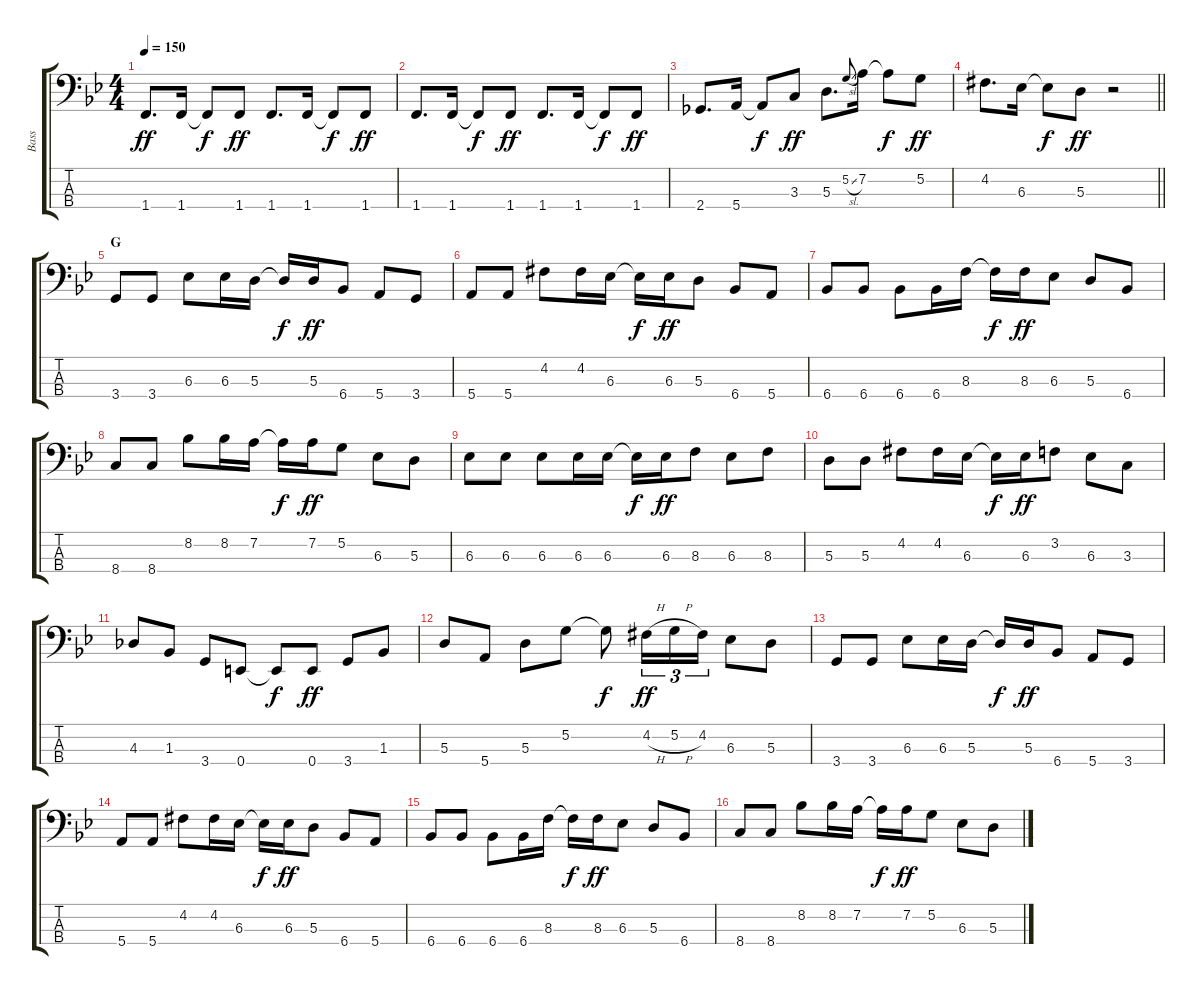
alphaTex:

\track ("Bass" "Bass") {instrument electricbasspick}
\staff {score tabs}
\tuning (G2 D2 A1 E1) {hide}
\ts (4 4)
\tempo 150
\clef f4
\ks bb
1.4.8{d dy ff} 1.4.16 1.4{t}.8{dy f} 1.4.8{dy ff} 1.4.8{d} 1.4.16 1.4{t}.8{dy f} 1.4.8{dy ff} |
1.4.8{d} 1.4.16 1.4{t}.8{dy f} 1.4.8{dy ff} 1.4.8{d} 1.4.16 1.4{t}.8{dy f} 1.4.8{dy ff} |
2.4.8{d} 5.4.16 5.4{t}.8{dy f} 3.3.8{dy ff} 5.3.8{d} 5.2{sl}.8{gr onbeat} 7.2.16 7.2{t}.8{dy f} 5.2.8{dy ff} |
\barLineRight lightlight
4.2{acc #}.8{d} 6.3.16 6.3{t}.8{dy f} 5.3.8{dy ff} r.2 |
\section ("" "G")
3.4.8 3.4.8 6.3.8 6.3.16 5.3.16 5.3{t}.16{dy f} 5.3.16{dy ff} 6.4.8 5.4.8 3.4.8 |
5.4.8 5.4.8 4.2{acc #}.8 4.2{acc #}.16 6.3.16 6.3{t}.16{dy f} 6.3.16{dy ff} 5.3.8 6.4.8 5.4.8 |
6.4.8 6.4.8 6.4.8 6.4.16 8.3.16 8.3{t}.16{dy f} 8.3.16{dy ff} 6.3.8 5.3.8 6.4.8 |
8.4.8 8.4.8 8.2.8 8.2.16 7.2.16 7.2{t}.16{dy f} 7.2.16{dy ff} 5.2.8 6.3.8 5.3.8 |
6.3.8 6.3.8 6.3.8 6.3.16 6.3.16 6.3{t}.16{dy f} 6.3.16{dy ff} 8.3.8 6.3.8 8.3.8 |
5.3.8 5.3.8 4.2{acc #}.8 4.2{acc #}.16 6.3.16 6.3{t}.16{dy f} 6.3.16{dy ff} 3.2.8 6.3.8 3.3.8 |
4.3.8 1.3.8 3.4.8 0.4.8 0.4{t}.8{dy f} 0.4.8{dy ff} 3.4.8 1.3.8 |
5.3.8 5.4.8 5.3.8 5.2.8 5.2{t}.8{dy f} 4.2{h acc #}.16{tu (3 2) dy ff} 5.2{h}.16{tu (3 2)} 4.2{acc #}.16{tu (3 2)} 6.3.8 5.3.8 |
3.4.8 3.4.8 6.3.8 6.3.16 5.3.16 5.3{t}.16{dy f} 5.3.16{dy ff} 6.4.8 5.4.8 3.4.8 |
5.4.8 5.4.8 4.2{acc #}.8 4.2{acc #}.16 6.3.16 6.3{t}.16{dy f} 6.3.16{dy ff} 5.3.8 6.4.8 5.4.8 |
6.4.8 6.4.8 6.4.8 6.4.16 8.3.16 8.3{t}.16{dy f} 8.3.16{dy ff} 6.3.8 5.3.8 6.4.8 |
8.4.8 8.4.8 8.2.8 8.2.16 7.2.16 7.2{t}.16{dy f} 7.2.16{dy ff} 5.2.8 6.3.8 5.3.8
